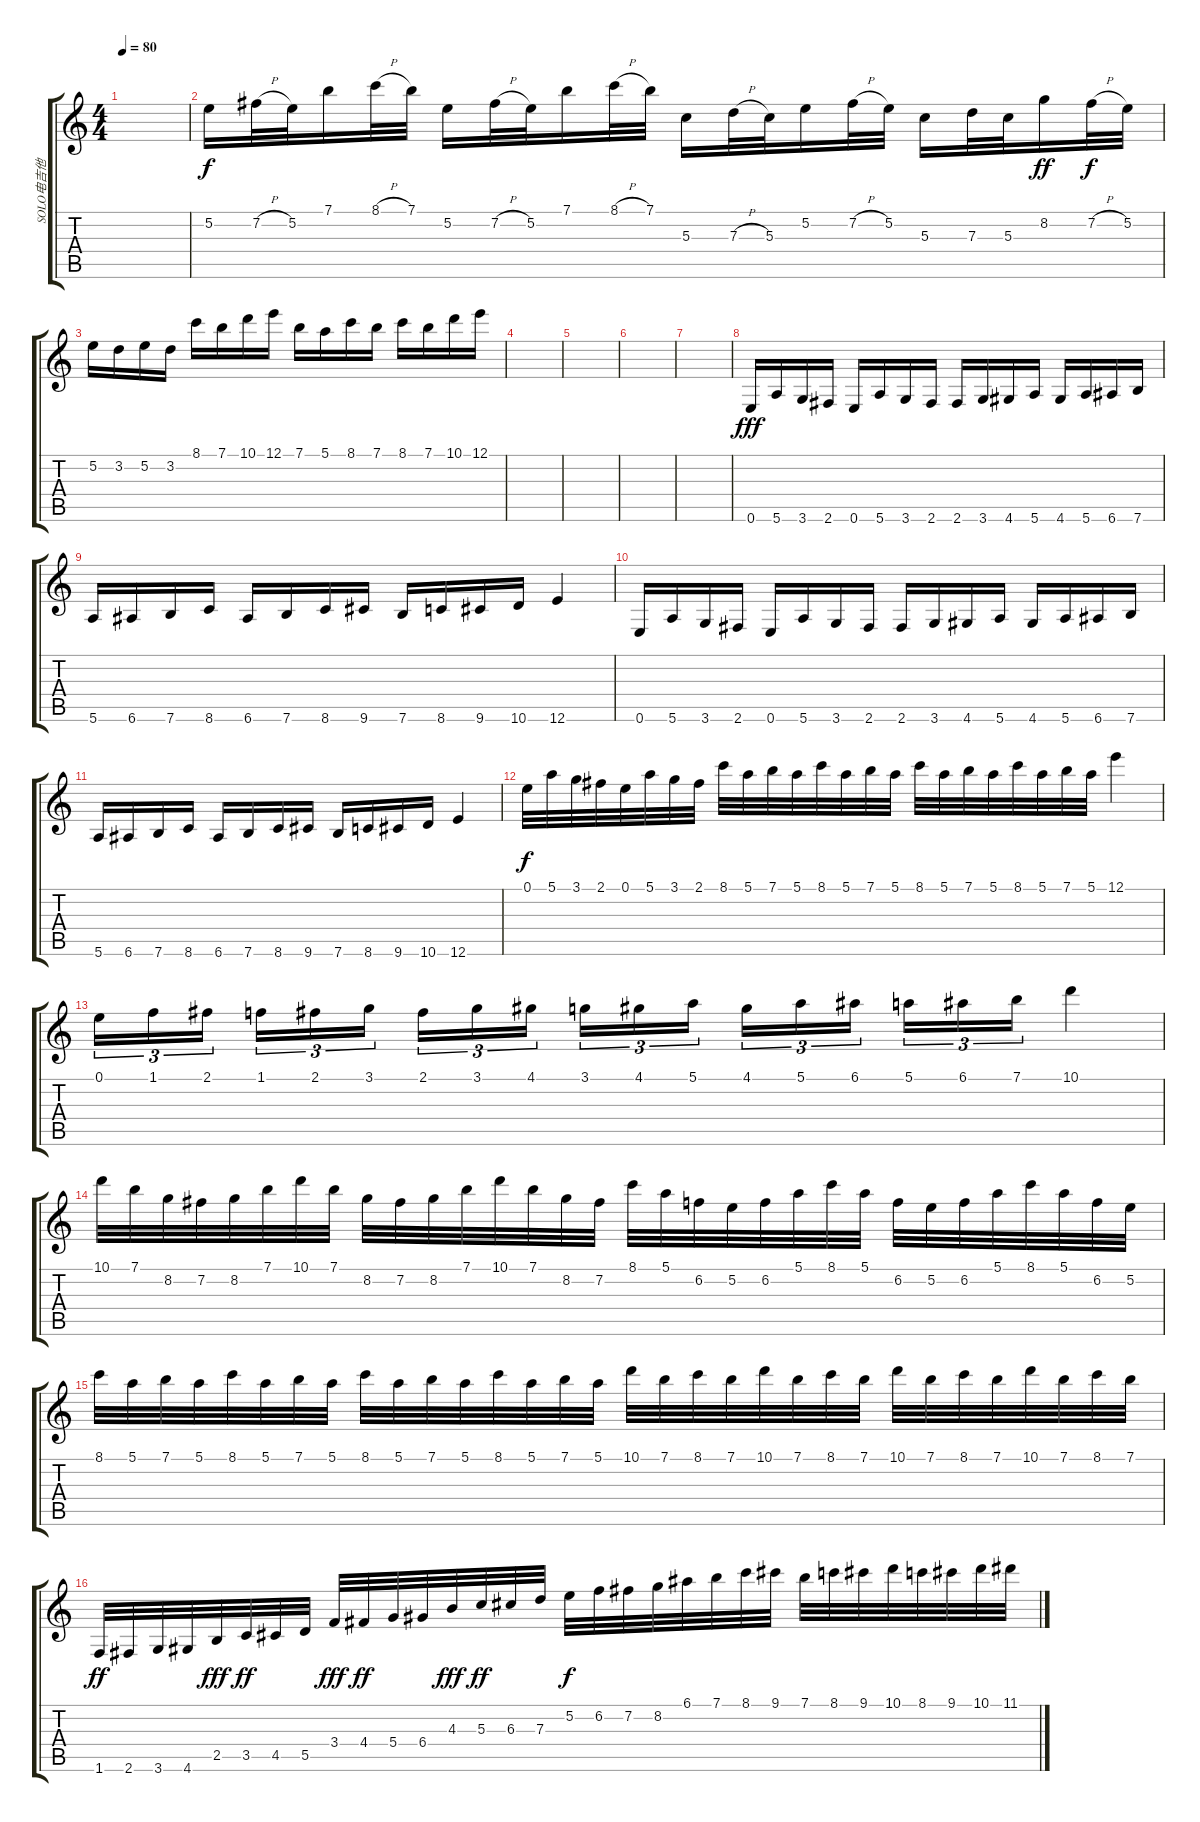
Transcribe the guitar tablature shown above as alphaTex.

\track ("SOLO电吉他" "SOLO电吉他") {instrument distortionguitar}
\staff {score tabs}
\tuning (E4 B3 G3 D3 A2 E2) {hide}
\ts (4 4)
\tempo 80
\clef g2
\ks c
|
5.2.16{dy f} 7.2{h}.32 5.2.32 7.1.16 8.1{h}.32 7.1.32 5.2.16 7.2{h}.32 5.2.32 7.1.16 8.1{h}.32 7.1.32 5.3.16 7.3{h}.32 5.3.32 5.2.16 7.2{h}.32 5.2.32 5.3.16 7.3.32 5.3.32 8.2.16{dy ff} 7.2{h}.32{dy f} 5.2.32 |
5.2.16 3.2.16 5.2.16 3.2.16 8.1.16 7.1.16 10.1.16 12.1.16 7.1.16 5.1.16 8.1.16 7.1.16 8.1.16 7.1.16 10.1.16 12.1.16 |
|
|
|
|
0.6.16{dy fff} 5.6.16 3.6.16 2.6.16 0.6.16 5.6.16 3.6.16 2.6.16 2.6.16 3.6.16 4.6.16 5.6.16 4.6.16 5.6.16 6.6.16 7.6.16 |
5.6.16 6.6.16 7.6.16 8.6.16 6.6.16 7.6.16 8.6.16 9.6.16 7.6.16 8.6.16 9.6.16 10.6.16 12.6.4 |
0.6.16 5.6.16 3.6.16 2.6.16 0.6.16 5.6.16 3.6.16 2.6.16 2.6.16 3.6.16 4.6.16 5.6.16 4.6.16 5.6.16 6.6.16 7.6.16 |
5.6.16 6.6.16 7.6.16 8.6.16 6.6.16 7.6.16 8.6.16 9.6.16 7.6.16 8.6.16 9.6.16 10.6.16 12.6.4 |
0.1.32{dy f} 5.1.32 3.1.32 2.1.32 0.1.32 5.1.32 3.1.32 2.1.32 8.1.32 5.1.32 7.1.32 5.1.32 8.1.32 5.1.32 7.1.32 5.1.32 8.1.32 5.1.32 7.1.32 5.1.32 8.1.32 5.1.32 7.1.32 5.1.32 12.1.4 |
0.1.16{tu (3 2)} 1.1.16{tu (3 2)} 2.1.16{tu (3 2)} 1.1.16{tu (3 2)} 2.1.16{tu (3 2)} 3.1.16{tu (3 2)} 2.1.16{tu (3 2)} 3.1.16{tu (3 2)} 4.1.16{tu (3 2)} 3.1.16{tu (3 2)} 4.1.16{tu (3 2)} 5.1.16{tu (3 2)} 4.1.16{tu (3 2)} 5.1.16{tu (3 2)} 6.1.16{tu (3 2)} 5.1.16{tu (3 2)} 6.1.16{tu (3 2)} 7.1.16{tu (3 2)} 10.1.4 |
10.1.32 7.1.32 8.2.32 7.2.32 8.2.32 7.1.32 10.1.32 7.1.32 8.2.32 7.2.32 8.2.32 7.1.32 10.1.32 7.1.32 8.2.32 7.2.32 8.1.32 5.1.32 6.2.32 5.2.32 6.2.32 5.1.32 8.1.32 5.1.32 6.2.32 5.2.32 6.2.32 5.1.32 8.1.32 5.1.32 6.2.32 5.2.32 |
8.1.32 5.1.32 7.1.32 5.1.32 8.1.32 5.1.32 7.1.32 5.1.32 8.1.32 5.1.32 7.1.32 5.1.32 8.1.32 5.1.32 7.1.32 5.1.32 10.1.32 7.1.32 8.1.32 7.1.32 10.1.32 7.1.32 8.1.32 7.1.32 10.1.32 7.1.32 8.1.32 7.1.32 10.1.32 7.1.32 8.1.32 7.1.32 |
1.6.32{dy ff} 2.6.32 3.6.32 4.6.32 2.5.32{dy fff} 3.5.32{dy ff} 4.5.32 5.5.32 3.4.32{dy fff} 4.4.32{dy ff} 5.4.32 6.4.32 4.3.32{dy fff} 5.3.32{dy ff} 6.3.32 7.3.32 5.2.32{dy f} 6.2.32 7.2.32 8.2.32 6.1.32 7.1.32 8.1.32 9.1.32 7.1.32 8.1.32 9.1.32 10.1.32 8.1.32 9.1.32 10.1.32 11.1.32
